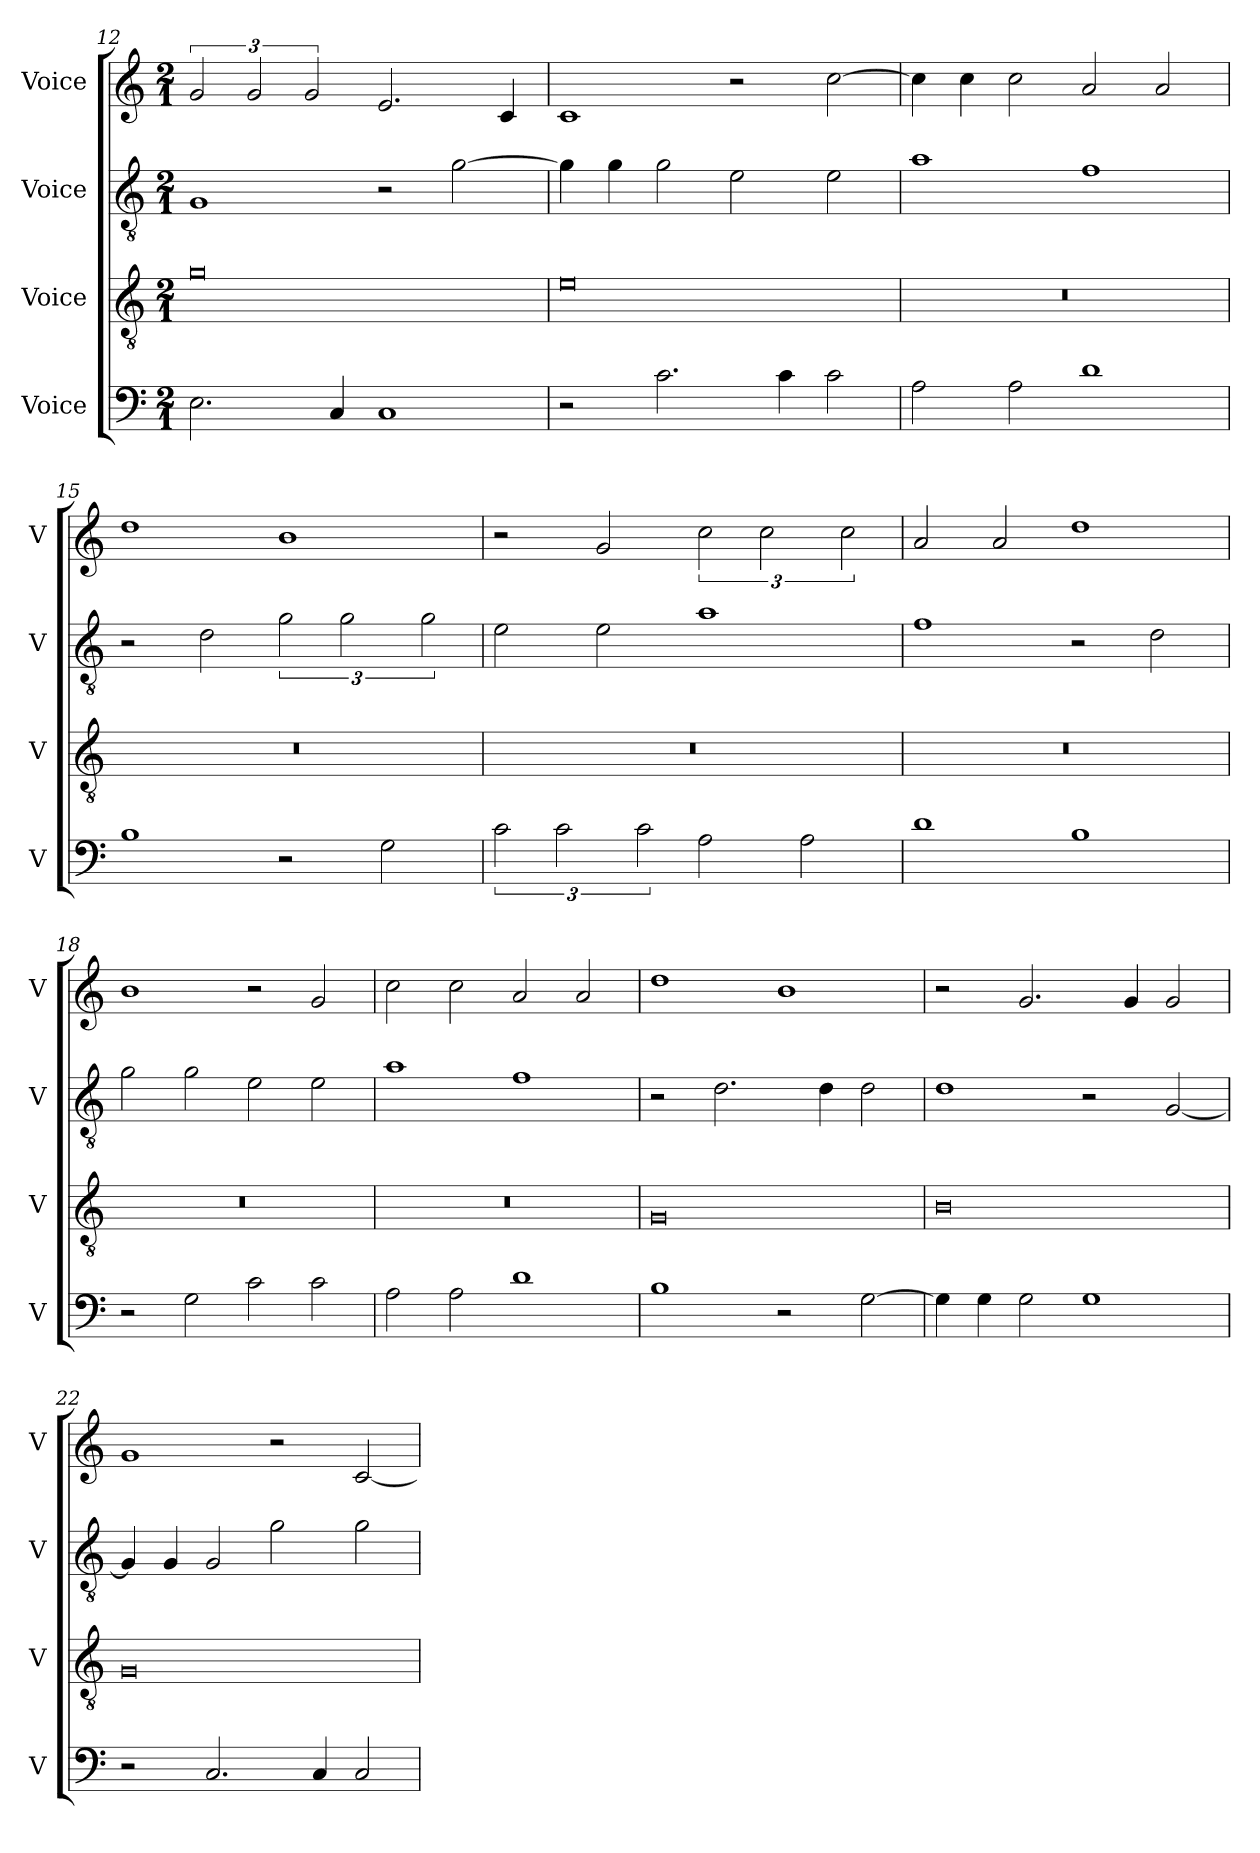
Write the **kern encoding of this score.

**kern	**kern	**kern	**kern
*part4	*part3	*part2	*part1
*staff4	*staff3	*staff2	*staff1
*I"Voice	*I"Voice	*I"Voice	*I"Voice
*I'V	*I'V	*I'V	*I'V
!!LO:PB:g=z
*clefF4	*clefGv2	*clefGv2	*clefG2
*k[]	*k[]	*k[]	*k[]
*M2/1	*M2/1	*M2/1	*M2/1
=12	=12	=12	=12
2.E\	0g	1G	3g/
.	.	.	3g/
.	.	.	3g/
4C/	.	.	.
1C	.	2r	2.e/
.	.	[2g\	.
.	.	.	4c/
=13	=13	=13	=13
2r	0e	4g\]	1c
.	.	4g\	.
2.c\	.	2g\	.
.	.	2e\	2r
4c\	.	.	.
2c\	.	2e\	[2cc\
=14	=14	=14	=14
2A\	0r	1a	4cc\]
.	.	.	4cc\
2A\	.	.	2cc\
1d	.	1f	2a/
.	.	.	2a/
!!LO:LB:g=z
=15	=15	=15	=15
1B	0r	2r	1dd
.	.	2d\	.
2r	.	3g\	1b
.	.	3g\	.
2G\	.	.	.
.	.	3g\	.
=16	=16	=16	=16
3c\	0r	2e\	2r
3c\	.	.	.
.	.	2e\	2g/
3c\	.	.	.
2A\	.	1a	3cc\
.	.	.	3cc\
2A\	.	.	.
.	.	.	3cc\
=17	=17	=17	=17
1d	0r	1f	2a/
.	.	.	2a/
1B	.	2r	1dd
.	.	2d\	.
!!LO:LB:g=z
=18	=18	=18	=18
2r	0r	2g\	1b
2G\	.	2g\	.
2c\	.	2e\	2r
2c\	.	2e\	2g/
=19	=19	=19	=19
2A\	0r	1a	2cc\
2A\	.	.	2cc\
1d	.	1f	2a/
.	.	.	2a/
=20	=20	=20	=20
1B	0G	2r	1dd
.	.	2.d\	.
2r	.	.	1b
.	.	4d\	.
[2G\	.	2d\	.
=21	=21	=21	=21
4G\]	0B	1d	2r
4G\	.	.	.
2G\	.	.	2.g/
1G	.	2r	.
.	.	.	4g/
.	.	[2G/	2g/
!!LO:LB:g=z
=22	=22	=22	=22
2r	0G	4G/]	1g
.	.	4G/	.
2.C/	.	2G/	.
.	.	2g\	2r
4C/	.	.	.
2C/	.	2g\	[2c/
=	=	=	=
*-	*-	*-	*-
